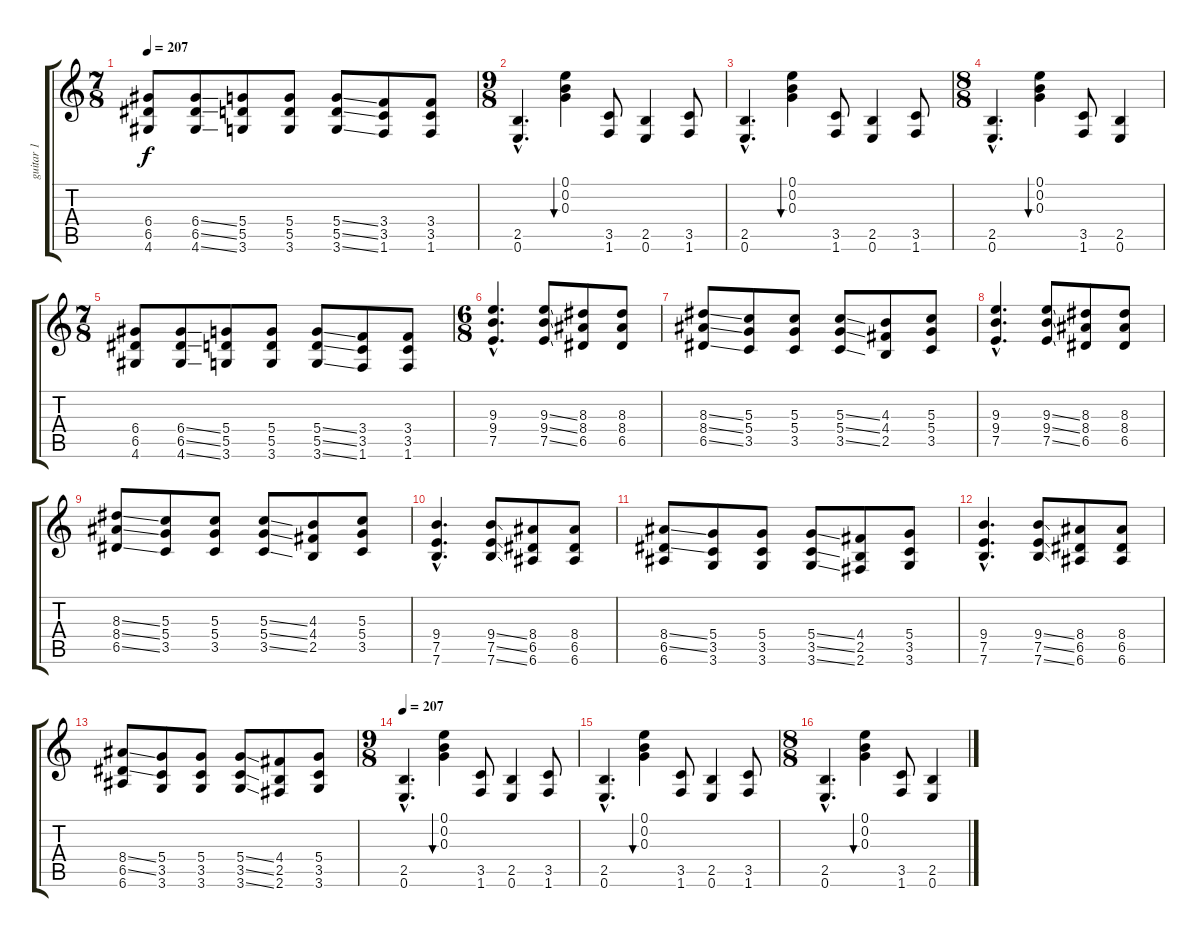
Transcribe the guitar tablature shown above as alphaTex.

\track ("guitar 1" "guitar 1") {instrument distortionguitar}
\staff {score tabs}
\tuning (E4 B3 G3 D3 A2 E2) {hide}
\ts (7 8)
\tempo 207
\clef g2
\ks c
(6.4 6.5 4.6).8{dy f} (6.4{ss} 6.5{ss} 4.6{ss}).8 (5.4 5.5 3.6).8 (5.4 5.5 3.6).8 (5.4{ss} 5.5{ss} 3.6{ss}).8 (3.4 3.5 1.6).8 (3.4 3.5 1.6).8 |
\ts (9 8)
(2.5{hac} 0.6{hac}).4{d} (0.1 0.2 0.3).4{bu 240} (3.5 1.6).8 (2.5 0.6).4 (3.5 1.6).8 |
(2.5{hac} 0.6{hac}).4{d} (0.1 0.2 0.3).4{bu 240} (3.5 1.6).8 (2.5 0.6).4 (3.5 1.6).8 |
\ts (8 8)
(2.5{hac} 0.6{hac}).4{d} (0.1 0.2 0.3).4{bu 240} (3.5 1.6).8 (2.5 0.6).4 |
\ts (7 8)
(6.4 6.5 4.6).8 (6.4{ss} 6.5{ss} 4.6{ss}).8 (5.4 5.5 3.6).8 (5.4 5.5 3.6).8 (5.4{ss} 5.5{ss} 3.6{ss}).8 (3.4 3.5 1.6).8 (3.4 3.5 1.6).8 |
\ts (6 8)
(9.3{hac} 9.4{hac} 7.5{hac}).4{d} (9.3{ss} 9.4{ss} 7.5{ss}).8 (8.3 8.4 6.5).8 (8.3 8.4 6.5).8 |
(8.3{ss} 8.4{ss} 6.5{ss}).8 (5.3 5.4 3.5).8 (5.3 5.4 3.5).8 (5.3{ss} 5.4{ss} 3.5{ss}).8 (4.3 4.4 2.5).8 (5.3 5.4 3.5).8 |
(9.3{hac} 9.4{hac} 7.5{hac}).4{d} (9.3{ss} 9.4{ss} 7.5{ss}).8 (8.3 8.4 6.5).8 (8.3 8.4 6.5).8 |
(8.3{ss} 8.4{ss} 6.5{ss}).8 (5.3 5.4 3.5).8 (5.3 5.4 3.5).8 (5.3{ss} 5.4{ss} 3.5{ss}).8 (4.3 4.4 2.5).8 (5.3 5.4 3.5).8 |
(9.4{hac} 7.5{hac} 7.6{hac}).4{d} (9.4{ss} 7.5{ss} 7.6{ss}).8 (8.4 6.5 6.6).8 (8.4 6.5 6.6).8 |
(8.4{ss} 6.5{ss} 6.6).8 (5.4 3.5 3.6).8 (5.4 3.5 3.6).8 (5.4{ss} 3.5{ss} 3.6{ss}).8 (4.4 2.5 2.6).8 (5.4 3.5 3.6).8 |
(9.4{hac} 7.5{hac} 7.6{hac}).4{d} (9.4{ss} 7.5{ss} 7.6{ss}).8 (8.4 6.5 6.6).8 (8.4 6.5 6.6).8 |
(8.4{ss} 6.5{ss} 6.6).8 (5.4 3.5 3.6).8 (5.4 3.5 3.6).8 (5.4{ss} 3.5{ss} 3.6{ss}).8 (4.4 2.5 2.6).8 (5.4 3.5 3.6).8 |
\ts (9 8)
\tempo 207
(2.5{hac} 0.6{hac}).4{d} (0.1 0.2 0.3).4{bu 240} (3.5 1.6).8 (2.5 0.6).4 (3.5 1.6).8 |
(2.5{hac} 0.6{hac}).4{d} (0.1 0.2 0.3).4{bu 240} (3.5 1.6).8 (2.5 0.6).4 (3.5 1.6).8 |
\ts (8 8)
(2.5{hac} 0.6{hac}).4{d} (0.1 0.2 0.3).4{bu 240} (3.5 1.6).8 (2.5 0.6).4
